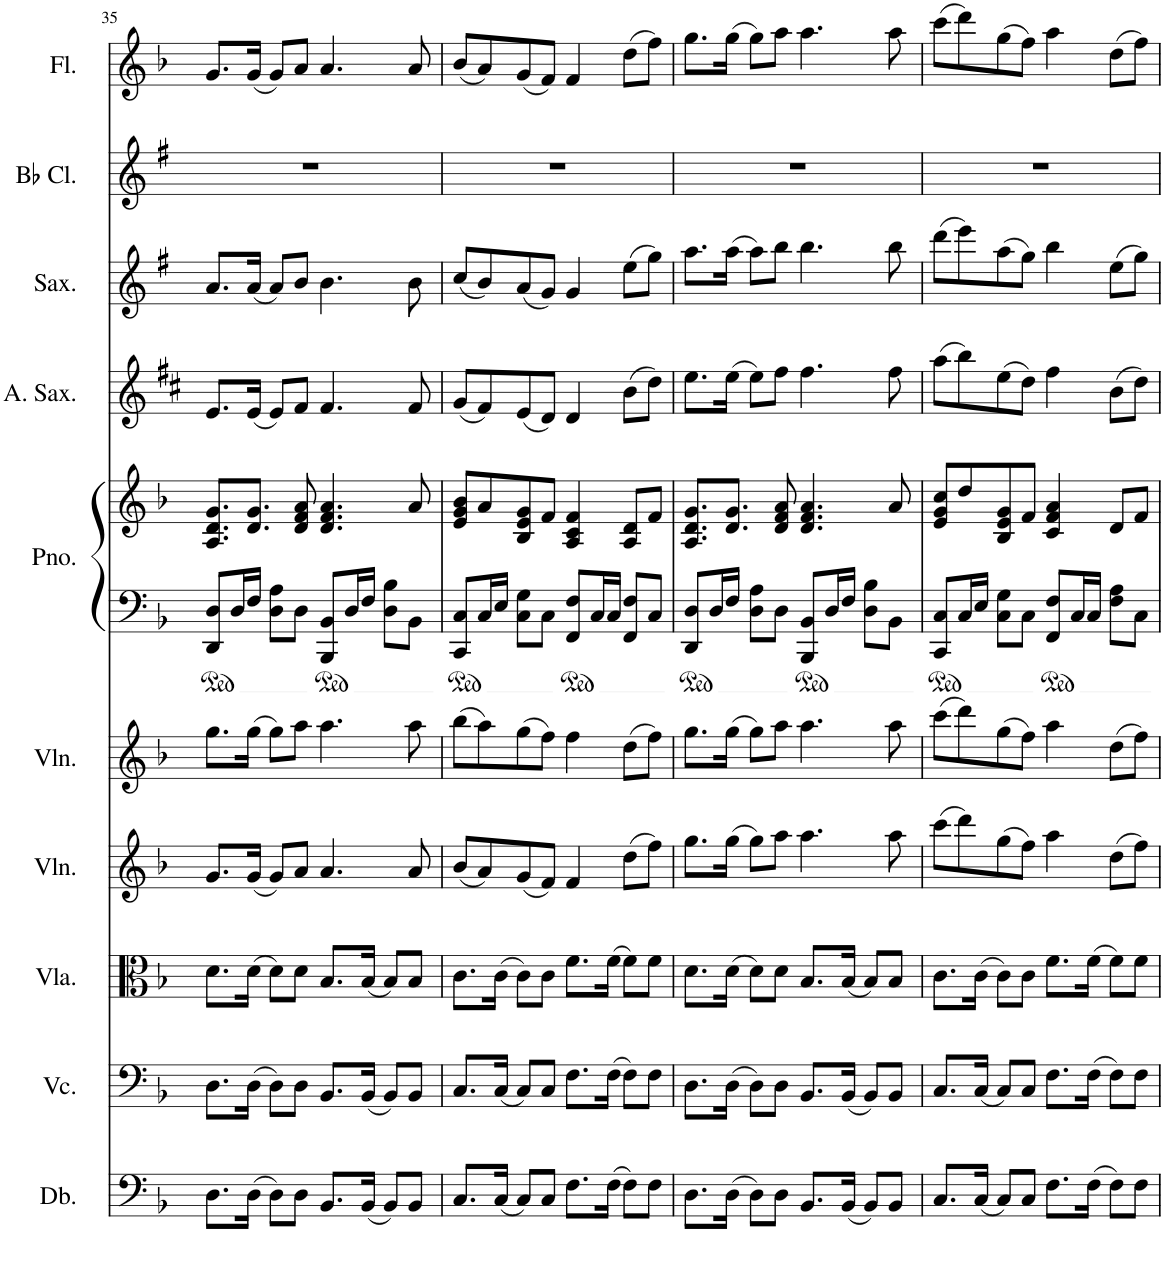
**kern	**kern	**kern	**kern	**kern	**kern	**kern	**kern	**kern	**kern	**kern
*part10	*part9	*part8	*part7	*part6	*part5	*part5	*part4	*part3	*part2	*part1
*staff11	*staff10	*staff9	*staff8	*staff7	*staff6	*staff5	*staff4	*staff3	*staff2	*staff1
*I"Double Bass	*I"Violoncello	*I"Viola	*I"Violin	*I"Violin	*I"Grand Piano	*	*I"Alto Saxophone	*I"Saxophone	*I"Bb Clarinet	*I"Flute
*I'Db.	*I'Vc.	*I'Vla.	*I'Vln.	*I'Vln.	*I'Pno.	*	*I'A. Sax.	*I'Sax.	*I'Bb Cl.	*I'Fl.
!!LO:PB:g=z
*clefF4	*clefF4	*clefC3	*clefG2	*clefG2	*clefF4	*clefG2	*clefG2	*clefG2	*clefG2	*clefG2
*Trd7c12	*	*	*	*	*	*	*Trd5c9	*Trd8c14	*Trd1c2	*
*k[b-]	*k[b-]	*k[b-]	*k[b-]	*k[b-]	*k[b-]	*k[b-]	*k[f#c#]	*k[f#]	*k[f#]	*k[b-]
*M4/4	*M4/4	*M4/4	*M4/4	*M4/4	*M4/4	*M4/4	*M4/4	*M4/4	*M4/4	*M4/4
=35	=35	=35	=35	=35	=35	=35	=35	=35	=35	=35
8.D\L	8.D\L	8.d\L	8.g/L	8.gg\L	8DD/ 8D/L	8.A/ 8.d/ 8.g/L	8.e/L	8.a/L	1r	8.g/L
.	.	.	.	.	16D/L	.	.	.	.	.
(16D\Jk	(16D\Jk	(16d\Jk	(16g/Jk	(16gg\Jk	16F/JJ	8.d/ 8.g/J	(16e/Jk	(16a/Jk	.	(16g/Jk
8D\L)	8D\L)	8d\L)	8g/L)	8gg\L)	8D\ 8A\L	.	8e/L)	8a/L)	.	8g/L)
8D\J	8D\J	8d\J	8a/J	8aa\J	8D\J	8d/ 8f/ 8a/	8f#/J	8b/J	.	8a/J
8.BB-/L	8.BB-/L	8.B-/L	4.a/	4.aa\	8BBB-/ 8BB-/L	4.d/ 4.f/ 4.a/	4.f#/	4.b\	.	4.a/
.	.	.	.	.	16D/L	.	.	.	.	.
(16BB-/Jk	(16BB-/Jk	(16B-/Jk	.	.	16F/JJ	.	.	.	.	.
8BB-/L)	8BB-/L)	8B-/L)	.	.	8D\ 8B-\L	.	.	.	.	.
8BB-/J	8BB-/J	8B-/J	8a/	8aa\	8BB-\J	8a/	8f#/	8b\	.	8a/
=36	=36	=36	=36	=36	=36	=36	=36	=36	=36	=36
8.C/L	8.C/L	8.c\L	(8b-/L	(8bb-\L	8CC/ 8C/L	8e/ 8g/ 8b-/L	(8g/L	(8cc/L	1r	(8b-/L
.	.	.	8a/)	8aa\)	16C/L	8a/	8f#/)	8b/)	.	8a/)
(16C/Jk	(16C/Jk	(16c\Jk	.	.	16E/JJ	.	.	.	.	.
8C/L)	8C/L)	8c\L)	(8g/	(8gg\	8C\ 8G\L	8B-/ 8e/ 8g/	(8e/	(8a/	.	(8g/
8C/J	8C/J	8c\J	8f/J)	8ff\J)	8C\J	8f/J	8d/J)	8g/J)	.	8f/J)
8.F\L	8.F\L	8.f\L	4f/	4ff\	8FF/ 8F/L	4A/ 4c/ 4f/	4d/	4g/	.	4f/
.	.	.	.	.	16C/L	.	.	.	.	.
(16F\Jk	(16F\Jk	(16f\Jk	.	.	16C/JJ	.	.	.	.	.
8F\L)	8F\L)	8f\L)	(8dd\L	(8dd\L	8FF/ 8F/L	8A/ 8d/L	(8b\L	(8ee\L	.	(8dd\L
8F\J	8F\J	8f\J	8ff\J)	8ff\J)	8C/J	8f/J	8dd\J)	8gg\J)	.	8ff\J)
=37	=37	=37	=37	=37	=37	=37	=37	=37	=37	=37
8.D\L	8.D\L	8.d\L	8.gg\L	8.gg\L	8DD/ 8D/L	8.A/ 8.d/ 8.g/L	8.ee\L	8.aa\L	1r	8.gg\L
.	.	.	.	.	16D/L	.	.	.	.	.
(16D\Jk	(16D\Jk	(16d\Jk	(16gg\Jk	(16gg\Jk	16F/JJ	8.d/ 8.g/J	(16ee\Jk	(16aa\Jk	.	(16gg\Jk
8D\L)	8D\L)	8d\L)	8gg\L)	8gg\L)	8D\ 8A\L	.	8ee\L)	8aa\L)	.	8gg\L)
8D\J	8D\J	8d\J	8aa\J	8aa\J	8D\J	8d/ 8f/ 8a/	8ff#\J	8bb\J	.	8aa\J
8.BB-/L	8.BB-/L	8.B-/L	4.aa\	4.aa\	8BBB-/ 8BB-/L	4.d/ 4.f/ 4.a/	4.ff#\	4.bb\	.	4.aa\
.	.	.	.	.	16D/L	.	.	.	.	.
(16BB-/Jk	(16BB-/Jk	(16B-/Jk	.	.	16F/JJ	.	.	.	.	.
8BB-/L)	8BB-/L)	8B-/L)	.	.	8D\ 8B-\L	.	.	.	.	.
8BB-/J	8BB-/J	8B-/J	8aa\	8aa\	8BB-\J	8a/	8ff#\	8bb\	.	8aa\
=38	=38	=38	=38	=38	=38	=38	=38	=38	=38	=38
8.C/L	8.C/L	8.c\L	(8ccc\L	(8ccc\L	8CC/ 8C/L	8e/ 8g/ 8cc/L	(8aa\L	(8ddd\L	1r	(8ccc\L
.	.	.	8ddd\)	8ddd\)	16C/L	8dd/	8bb\)	8eee\)	.	8ddd\)
(16C/Jk	(16C/Jk	(16c\Jk	.	.	16E/JJ	.	.	.	.	.
8C/L)	8C/L)	8c\L)	(8gg\	(8gg\	8C\ 8G\L	8B-/ 8e/ 8g/	(8ee\	(8aa\	.	(8gg\
8C/J	8C/J	8c\J	8ff\J)	8ff\J)	8C\J	8f/J	8dd\J)	8gg\J)	.	8ff\J)
8.F\L	8.F\L	8.f\L	4aa\	4aa\	8FF/ 8F/L	4c/ 4f/ 4a/	4ff#\	4bb\	.	4aa\
.	.	.	.	.	16C/L	.	.	.	.	.
(16F\Jk	(16F\Jk	(16f\Jk	.	.	16C/JJ	.	.	.	.	.
8F\L)	8F\L)	8f\L)	(8dd\L	(8dd\L	8F\ 8A\L	8d/L	(8b\L	(8ee\L	.	(8dd\L
8F\J	8F\J	8f\J	8ff\J)	8ff\J)	8C\J	8f/J	8dd\J)	8gg\J)	.	8ff\J)
=	=	=	=	=	=	=	=	=	=	=
*-	*-	*-	*-	*-	*-	*-	*-	*-	*-	*-
